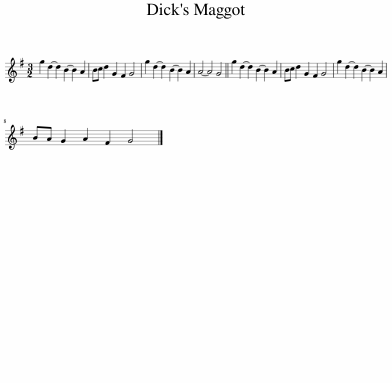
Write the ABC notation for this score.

X:1
L:1/8
M:3/2
I:linebreak $
K:G
V:1 treble
V:1
 g2 d2- d2 B2- B2 A2 | Bc d2 G2 F2 G4 | g2 d2- d2 B2- B2 A2 | A4- A4 G4 || g2 d2- d2 B2- B2 A2 | %5
 Bc d2 G2 F2 G4 | g2 d2- d2 B2- B2 A2 |$ BA G2 A2 F2 G4 |] %8
